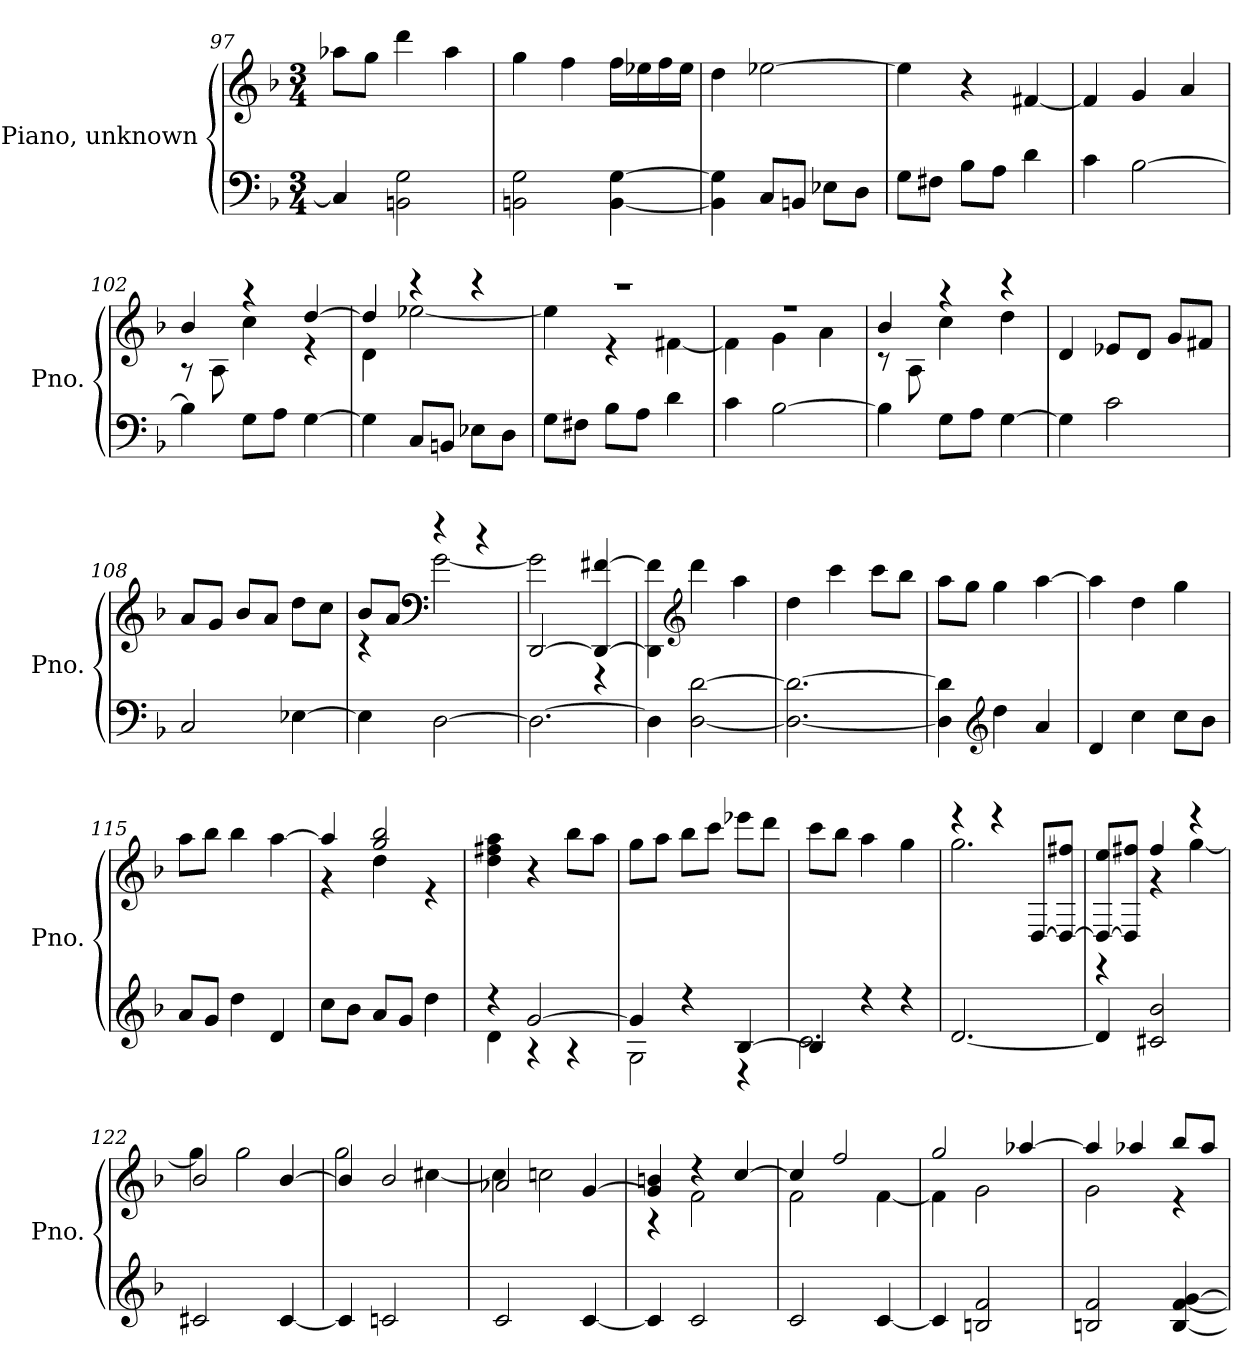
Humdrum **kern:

**kern	**kern
*part1	*part1
*staff2	*staff1
*I"Piano, unknown	*
*I'Pno.	*
*clefF4	*clefG2
*k[b-]	*k[b-]
*M3/4	*M3/4
=97	=97
4C/]	8aa-X\L
.	8gg\J
2BBn\ 2G\	4ddd\
.	4aa-\
!!LO:LB:g=z
=98	=98
2BBn\ 2G\	4gg\
.	4ff\
[4BB\ [4G\	16ff\LL
.	16ee-X\
.	16ff\
.	16ee-\JJ
=99	=99
4BB\] 4G\]	4dd\
8C/L	[2ee-X\
8BBn/J	.
8E-X\L	.
8D\J	.
=100	=100
8G\L	4ee-\]
8F#X\J	.
8B-\L	4r
8A\J	.
4d\	[4f#X/
=101	=101
4c\	4f#/]
[2B-\	4g/
.	4a/
=102	=102
*	*^
4B-\]	4b-/	8r
.	.	8A\
8G\L	4r	4cc\
8A\J	.	.
[4G\	[4dd/	4r
=103	=103	=103
4G\]	4dd/]	4d\
8C/L	4r	[2ee-X\
8BBn/J	.	.
8E-X\L	4r	.
8D\J	.	.
!!LO:LB:g=z	!!
=104	=104	=104
8G\L	2.r	4ee-\]
8F#X\J	.	.
8B-\L	.	4r
8A\J	.	.
4d\	.	[4f#X\
=105	=105	=105
4c\	2.r	4f#\]
[2B-\	.	4g\
.	.	4a\
=106	=106	=106
4B-\]	4b-/	8r
.	.	8A\
8G\L	4r	4cc\
8A\J	.	.
[4G\	4r	4dd\
*	*v	*v
=107	=107
4G\]	4d/
2c\	8e-X/L
.	8d/J
.	8g/L
.	8f#X/J
=108	=108
2C/	8a/L
.	8g/J
.	8b-/L
.	8a/J
[4E-X\	8dd\L
.	8cc\J
=109	=109
*	*^
4E-\]	8b-/L	4r
.	8a/J	.
*	*clefF4	*
[2D\	4r	[2g\
.	4r	.
=110	=110	=110
2.D\_	[2DD/	2g\]
.	4DD/_ [4f#X/	4r
*	*v	*v
!!LO:LB:g=z
=111	=111
4D\]	4DD\] 4f#\]
*	*clefG2
[2D\ [2d\	4ddd\
.	4aa\
=112	=112
2.D\_ 2.d\_	4dd\
.	4ccc\
.	8ccc\L
.	8bb-\J
=113	=113
4D\] 4d\]	8aa\L
.	8gg\J
*clefG2	*
4dd\	4gg\
4a/	[4aa\
=114	=114
4d/	4aa\]
4cc\	4dd\
8cc\L	4gg\
8b-\J	.
=115	=115
8a/L	8aa\L
8g/J	8bb-\J
4dd\	4bb-\
4d/	[4aa\
=116	=116
*	*^
8cc\L	4aa/]	4r
8b-\J	.	.
8a/L	2gg/ 2bb-/	4dd\
8g/J	.	.
4dd\	.	4r
*	*v	*v
=117	=117
*^	*
4r	4d\	4dd\ 4ff#X\ 4aa\
[2g/	4r	4r
.	4r	8bb-\L
.	.	8aa\J
!!LO:LB:g=z
=118	=118	=118
4g/]	2G\	8gg\L
.	.	8aa\J
4r	.	8bb-\L
.	.	8ccc\J
[4B-/	4r	8eee-X\L
.	.	8ddd\J
=119	=119	=119
4B-/]	2.c\	8ccc\L
.	.	8bb-\J
4r	.	4aa\
4r	.	4gg\
*v	*v	*
=120	=120
*	*^
[2.d/	4r	2.gg\
.	4r	.
.	[8D/L	.
.	8D/_ 8ff#X/J	.
=121	=121	=121
4d/]	8D/_ 8ee/L	4r
.	8D/] 8ff#X/J	.
2c#X/ 2b-/	4ff#/	4r
.	4r	[4gg\
=122	=122	=122
2c#X/	2b-/	4gg\]
.	.	2gg\
[4c#/	[4b-/	.
=123	=123	=123
4c#/]	4b-/]	2gg\
2cn/	2b-/	.
.	.	[4cc#X\
=124	=124	=124
2c/	2a-X/	4cc#\]
.	.	2ccn\
[4c/	[4g/	.
!!LO:PB:g=z	!!
=125	=125	=125
4c/]	4g/] 4bn/	4r
2c/	4r	2f\
.	[4cc/	.
=126	=126	=126
2c/	4cc/]	2f\
.	2ff/	.
[4c/	.	[4f\
=127	=127	=127
4c/]	2gg/	4f\]
2Bn/ 2f/	.	2g\
.	[4aa-X/	.
=128	=128	=128
2Bn/ 2f/	4aa-/]	2g\
.	4aa-X/	.
[4B/ [4f/ [4g/	8bb-/L	4r
.	8aa-/J	.
*	*v	*v
=	=
*-	*-
